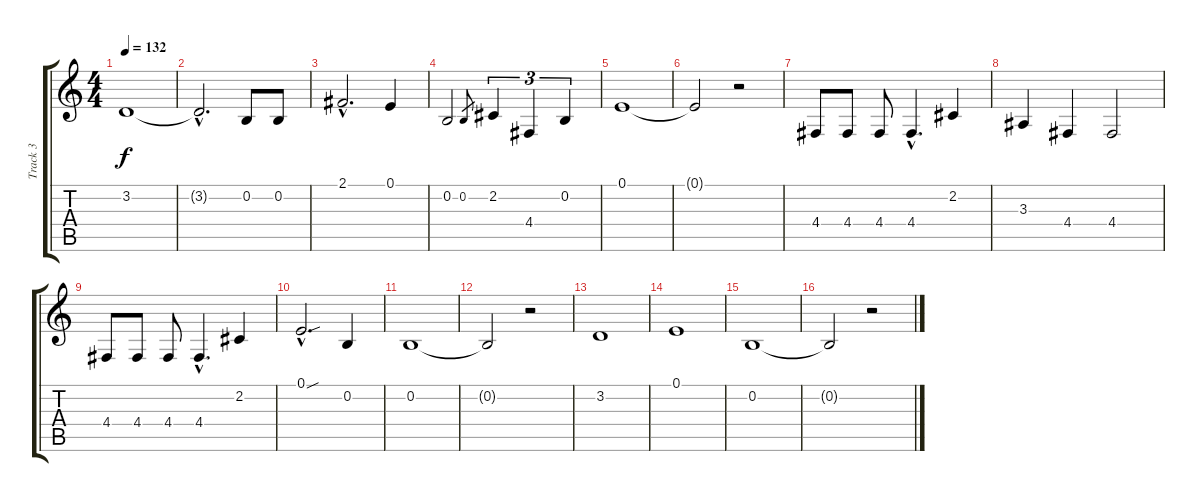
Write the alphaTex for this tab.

\track ("Track 3" "Track 3") {instrument lead1square}
\staff {score tabs}
\tuning (E4 B3 G3 D3 A2 E2) {hide}
\ts (4 4)
\tempo 132
\clef g2
\ks c
3.2.1{dy f} |
3.2{hac t}.2{d} 0.2.8 0.2.8 |
2.1{hac}.2{d} 0.1.4 |
0.2.2 0.2.8{gr} 2.2.4{tu (3 2)} 4.4.4{tu (3 2)} 0.2.4{tu (3 2)} |
0.1.1 |
0.1{t}.2 r.2 |
4.4.8 4.4.8 4.4.8 4.4{hac}.4{d} 2.2.4 |
3.3.4 4.4.4 4.4.2 |
4.4.8 4.4.8 4.4.8 4.4{hac}.4{d} 2.2.4 |
0.1{sou hac}.2{d} 0.2.4 |
0.2.1 |
0.2{t}.2 r.2 |
3.2.1 |
0.1.1 |
0.2.1 |
0.2{t}.2 r.2
